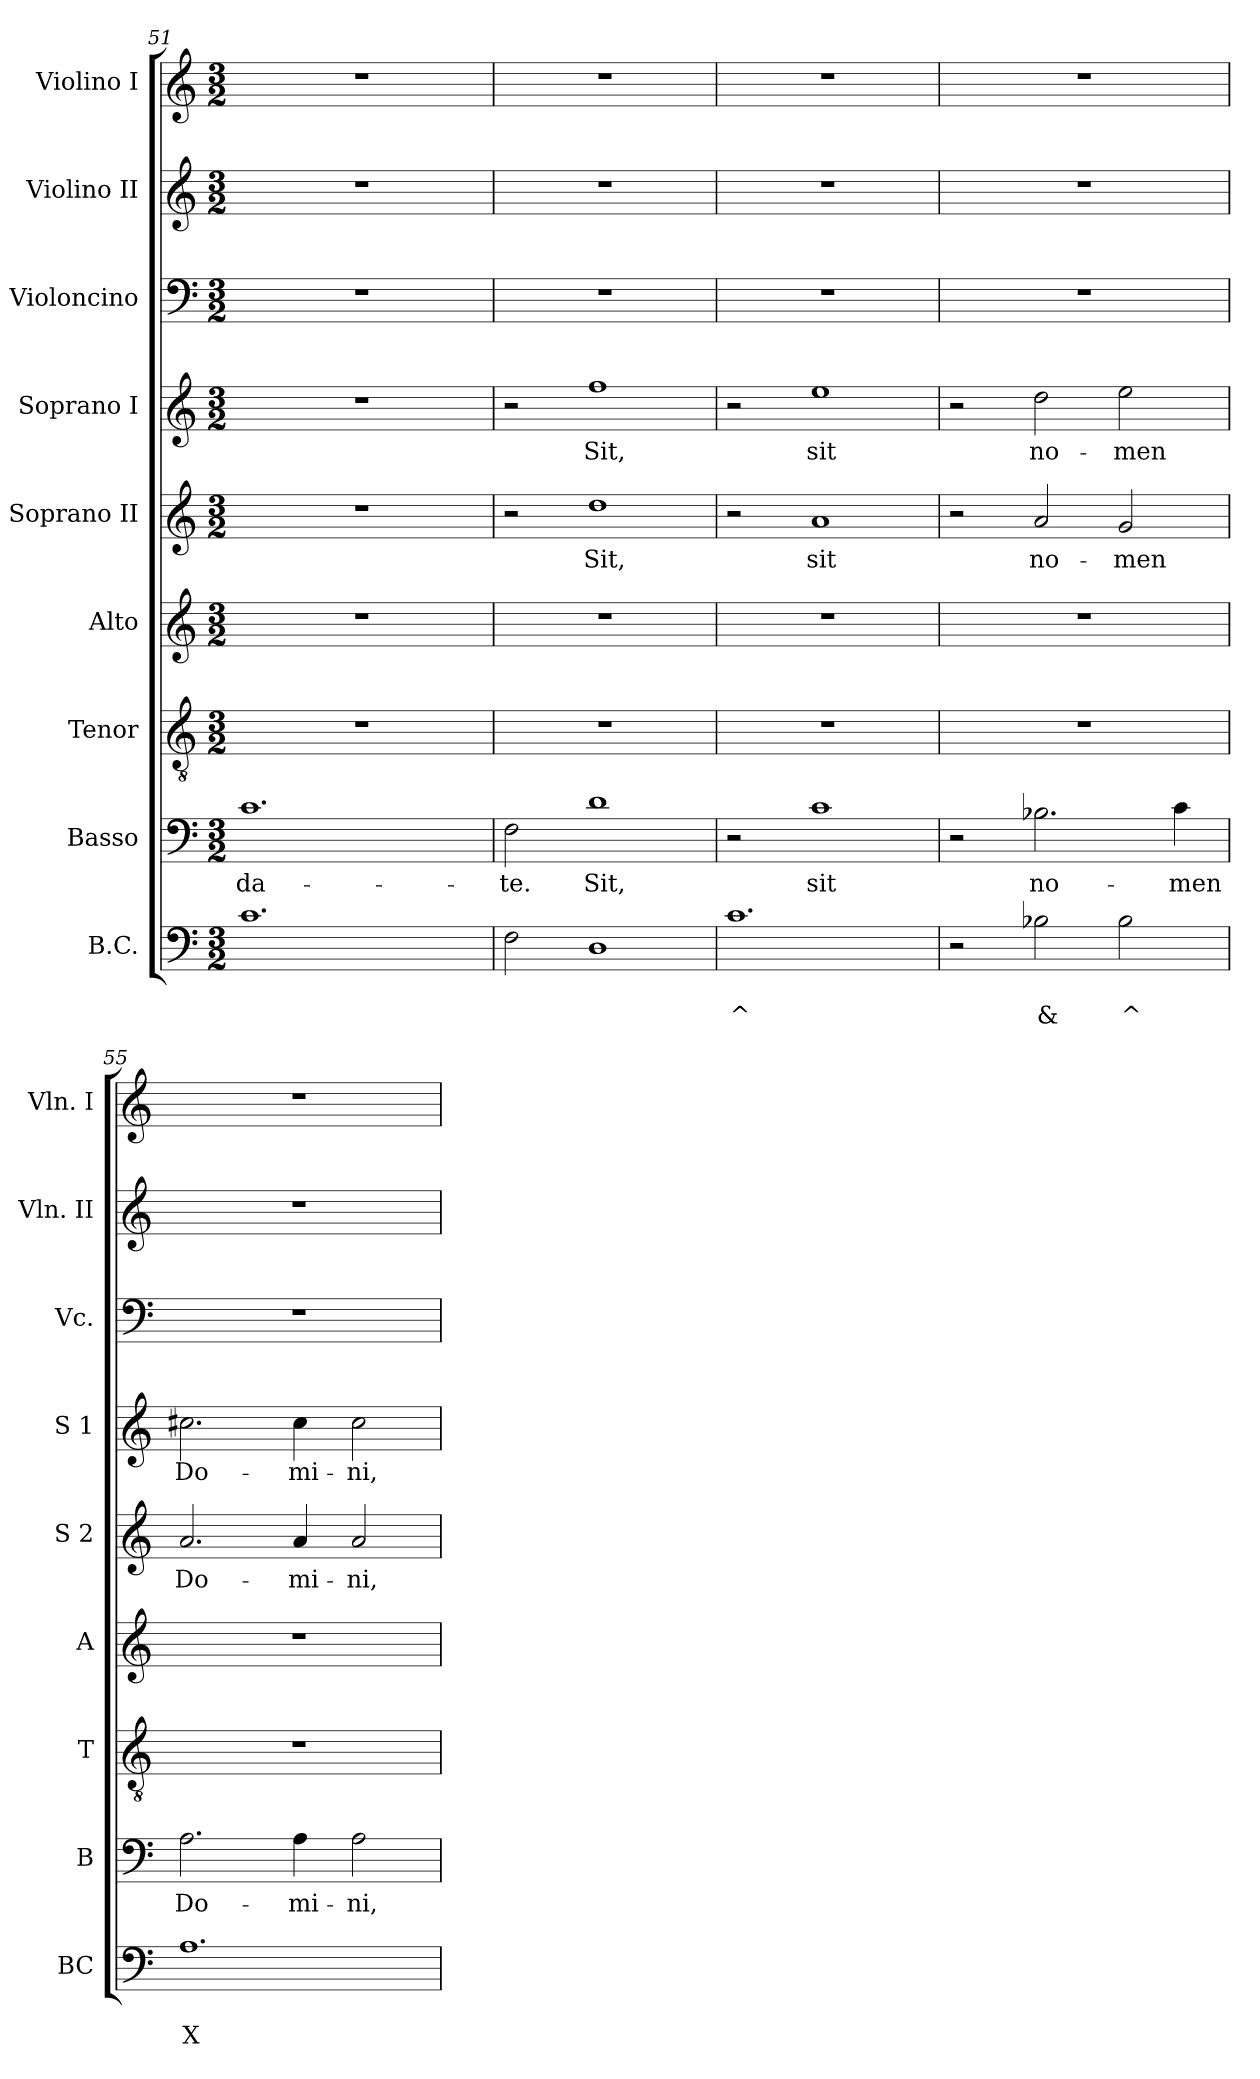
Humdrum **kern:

**kern	**text	**text	**kern	**text	**kern	**kern	**kern	**text	**kern	**text	**kern	**kern	**kern
*part9	*part9	*part9	*part8	*part8	*part7	*part6	*part5	*part5	*part4	*part4	*part3	*part2	*part1
*staff9	*staff9	*staff9	*staff8	*staff8	*staff7	*staff6	*staff5	*staff5	*staff4	*staff4	*staff3	*staff2	*staff1
*I"B.C.	*	*	*I"Basso	*	*I"Tenor	*I"Alto	*I"Soprano II	*	*I"Soprano I	*	*I"Violoncino	*I"Violino II	*I"Violino I
*I'BC	*	*	*I'B	*	*I'T	*I'A	*I'S 2	*	*I'S 1	*	*I'Vc.	*I'Vln. II	*I'Vln. I
*clefF4	*	*	*clefF4	*	*clefGv2	*clefG2	*clefG2	*	*clefG2	*	*clefF4	*clefG2	*clefG2
*k[]	*	*	*k[]	*	*k[]	*k[]	*k[]	*	*k[]	*	*k[]	*k[]	*k[]
*C:	*	*	*C:	*	*C:	*C:	*C:	*	*C:	*	*C:	*C:	*C:
*M3/2	*	*	*M3/2	*	*M3/2	*M3/2	*M3/2	*	*M3/2	*	*M3/2	*M3/2	*M3/2
=51	=51	=51	=51	=51	=51	=51	=51	=51	=51	=51	=51	=51	=51
*^	*	*	*	*	*	*	*	*	*	*	*	*	*
!	!	!	!	!	!LO:LY:b	!	!	!	!	!	!	!	!	!
1.c	2ryy	.	.	1.c	-da-	1.r	1.r	1.r	.	1.r	.	1.r	1.r	1.r
.	2ryy	.	.	.	.	.	.	.	.	.	.	.	.	.
.	2ryy	.	.	.	.	.	.	.	.	.	.	.	.	.
=52	=52	=52	=52	=52	=52	=52	=52	=52	=52	=52	=52	=52	=52	=52
!	!	!	!	!	!LO:LY:b	!	!	!	!	!	!	!	!	!
*v	*v	*	*	*	*	*	*	*	*	*	*	*	*	*
2F\	.	.	2F\	-te.	1.r	1.r	2r	.	2r	.	1.r	1.r	1.r
!	!	!	!	!LO:LY:b	!	!	!	!LO:LY:b	!	!LO:LY:b	!	!	!
1D	.	.	1d	Sit,	.	.	1dd	Sit,	1ff	Sit,	.	.	.
!!LO:LB:g=z
=53	=53	=53	=53	=53	=53	=53	=53	=53	=53	=53	=53	=53	=53
!	!	!LO:LY:b	!	!	!	!	!	!	!	!	!	!	!
1.c	.	^	2r	.	1.r	1.r	2r	.	2r	.	1.r	1.r	1.r
!	!	!	!	!LO:LY:b	!	!	!	!LO:LY:b	!	!LO:LY:b	!	!	!
.	.	.	1c	sit	.	.	1a	sit	1ee	sit	.	.	.
=54	=54	=54	=54	=54	=54	=54	=54	=54	=54	=54	=54	=54	=54
2r	.	.	2r	.	1.r	1.r	2r	.	2r	.	1.r	1.r	1.r
!	!	!LO:LY:b	!	!LO:LY:b	!	!	!	!LO:LY:b	!	!LO:LY:b	!	!	!
2B-X\	.	&	2.B-X\	no-	.	.	2a/	no-	2dd\	no-	.	.	.
!	!	!LO:LY:b	!	!	!	!	!	!LO:LY:b	!	!LO:LY:b	!	!	!
2B-\	.	^	.	.	.	.	2g/	-men	2ee\	-men	.	.	.
!	!	!	!	!LO:LY:b	!	!	!	!	!	!	!	!	!
.	.	.	4c\	-men	.	.	.	.	.	.	.	.	.
=55	=55	=55	=55	=55	=55	=55	=55	=55	=55	=55	=55	=55	=55
!	!	!LO:LY:b	!	!LO:LY:b	!	!	!	!LO:LY:b	!	!LO:LY:b	!	!	!
1.A	.	X	2.A\	Do-	1.r	1.r	2.a/	Do-	2.cc#X\	Do-	1.r	1.r	1.r
!	!	!	!	!LO:LY:b	!	!	!	!LO:LY:b	!	!LO:LY:b	!	!	!
.	.	.	4A\	-mi-	.	.	4a/	-mi-	4cc#\	-mi-	.	.	.
!	!	!	!	!LO:LY:b	!	!	!	!LO:LY:b	!	!LO:LY:b	!	!	!
.	.	.	2A\	-ni,	.	.	2a/	-ni,	2cc#\	-ni,	.	.	.
=	=	=	=	=	=	=	=	=	=	=	=	=	=
*-	*-	*-	*-	*-	*-	*-	*-	*-	*-	*-	*-	*-	*-
